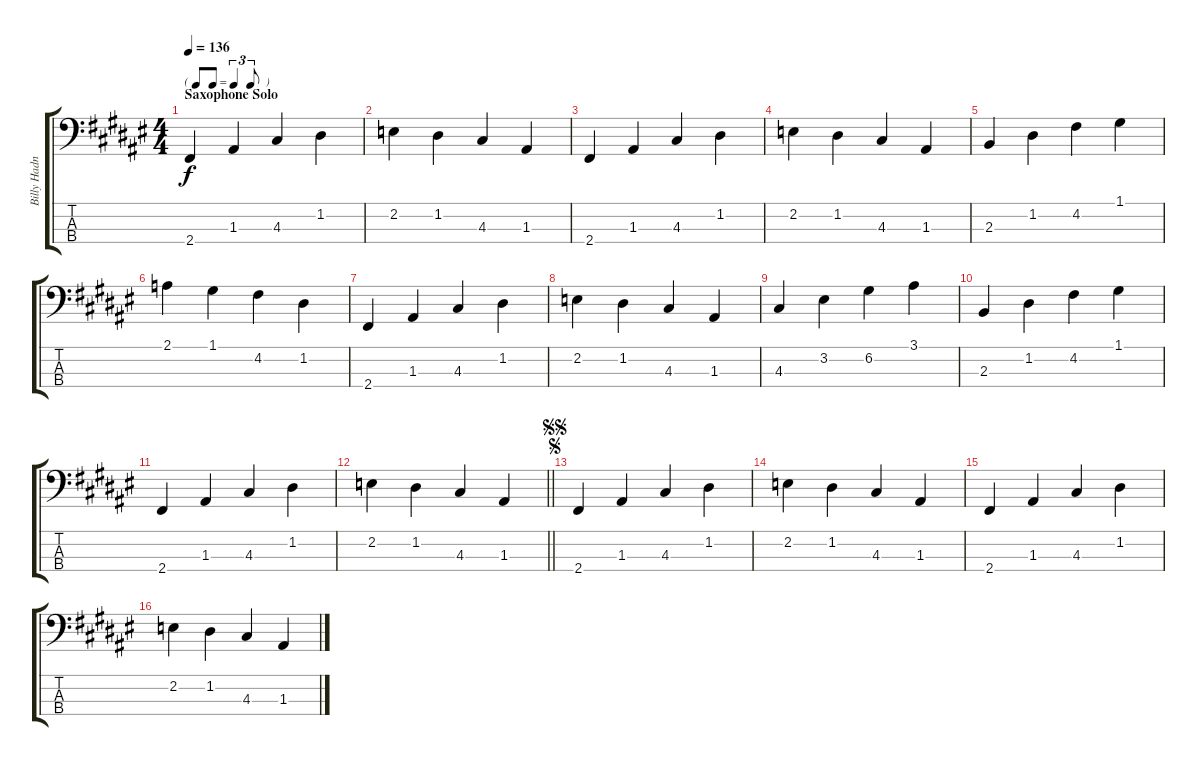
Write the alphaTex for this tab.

\track ("Billy Hadnott - Upright Bass" "Billy Hadn") {instrument acousticbass}
\staff {score tabs}
\tuning (G2 D2 A1 E1) {hide}
\ts (4 4)
\tf triplet8th
\section ("" "Saxophone Solo")
\tempo 136
\clef f4
\ks d#minor
2.4.4{dy f} 1.3.4 4.3.4 1.2.4 |
2.2.4 1.2.4 4.3.4 1.3.4 |
2.4.4 1.3.4 4.3.4 1.2.4 |
2.2.4 1.2.4 4.3.4 1.3.4 |
2.3.4 1.2.4 4.2.4 1.1.4 |
2.1.4 1.1.4 4.2.4 1.2.4 |
2.4.4 1.3.4 4.3.4 1.2.4 |
2.2.4 1.2.4 4.3.4 1.3.4 |
4.3.4 3.2.4 6.2.4 3.1.4 |
2.3.4 1.2.4 4.2.4 1.1.4 |
2.4.4 1.3.4 4.3.4 1.2.4 |
\barLineRight lightlight
2.2.4 1.2.4 4.3.4 1.3.4 |
\jump segno
\jump segnosegno
\ks f#
2.4.4 1.3.4 4.3.4 1.2.4 |
2.2.4 1.2.4 4.3.4 1.3.4 |
2.4.4 1.3.4 4.3.4 1.2.4 |
2.2.4 1.2.4 4.3.4 1.3.4
